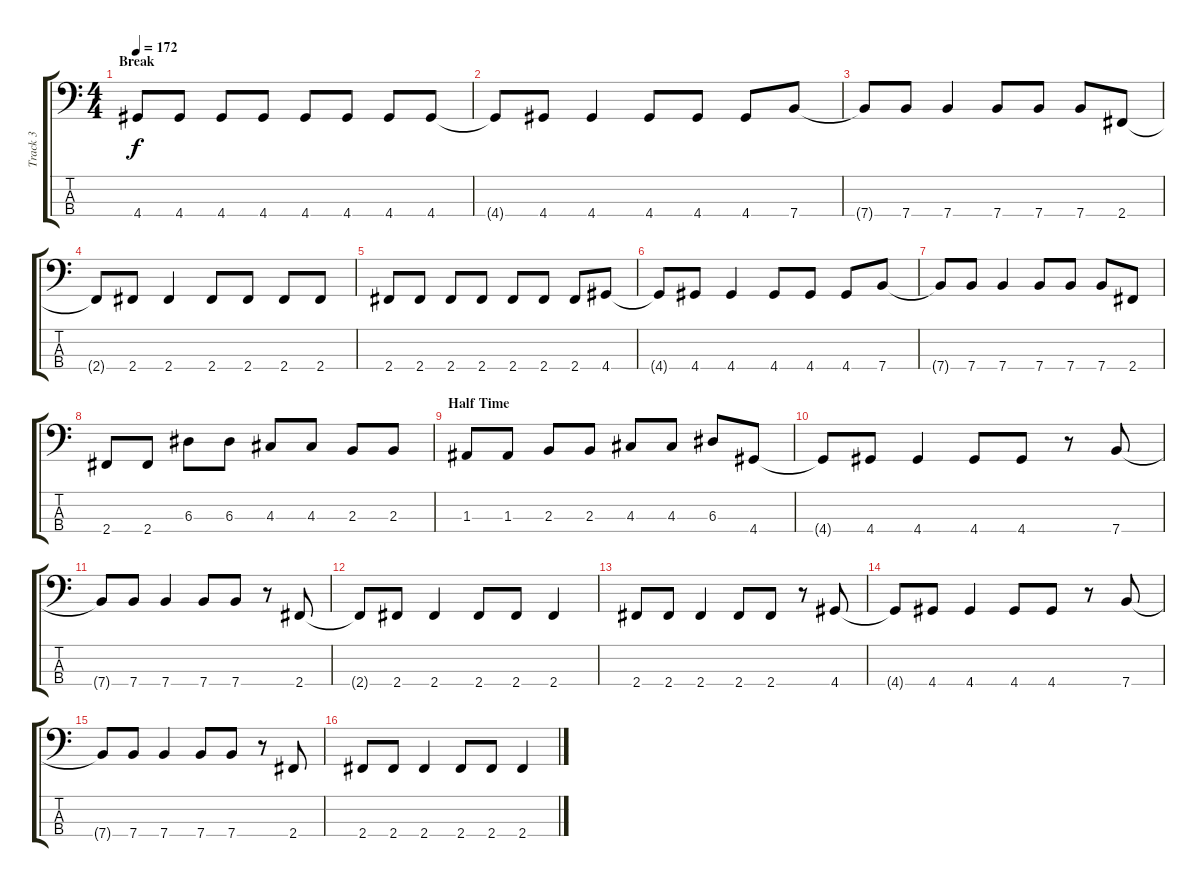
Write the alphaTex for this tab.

\track ("Track 3" "Track 3") {instrument acousticbass}
\staff {score tabs}
\tuning (G2 D2 A1 E1) {hide}
\ts (4 4)
\section ("" "Break")
\tempo 172
\clef f4
\ks c
4.4.8{dy f} 4.4.8 4.4.8 4.4.8 4.4.8 4.4.8 4.4.8 4.4.8 |
4.4{t}.8 4.4.8 4.4.4 4.4.8 4.4.8 4.4.8 7.4.8 |
7.4{t}.8 7.4.8 7.4.4 7.4.8 7.4.8 7.4.8 2.4.8 |
2.4{t}.8 2.4.8 2.4.4 2.4.8 2.4.8 2.4.8 2.4.8 |
2.4.8 2.4.8 2.4.8 2.4.8 2.4.8 2.4.8 2.4.8 4.4.8 |
4.4{t}.8 4.4.8 4.4.4 4.4.8 4.4.8 4.4.8 7.4.8 |
7.4{t}.8 7.4.8 7.4.4 7.4.8 7.4.8 7.4.8 2.4.8 |
2.4.8 2.4.8 6.3.8 6.3.8 4.3.8 4.3.8 2.3.8 2.3.8 |
\section ("" "Half Time")
1.3.8 1.3.8 2.3.8 2.3.8 4.3.8 4.3.8 6.3.8 4.4.8 |
4.4{t}.8 4.4.8 4.4.4 4.4.8 4.4.8 r.8 7.4.8 |
7.4{t}.8 7.4.8 7.4.4 7.4.8 7.4.8 r.8 2.4.8 |
2.4{t}.8 2.4.8 2.4.4 2.4.8 2.4.8 2.4.4 |
2.4.8 2.4.8 2.4.4 2.4.8 2.4.8 r.8 4.4.8 |
4.4{t}.8 4.4.8 4.4.4 4.4.8 4.4.8 r.8 7.4.8 |
7.4{t}.8 7.4.8 7.4.4 7.4.8 7.4.8 r.8 2.4.8 |
2.4.8 2.4.8 2.4.4 2.4.8 2.4.8 2.4.4
